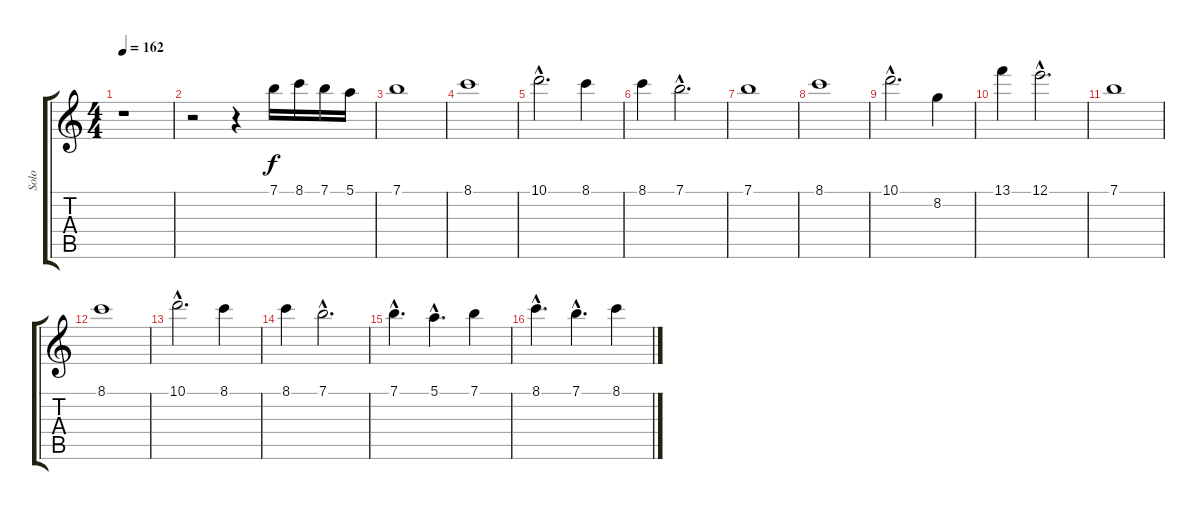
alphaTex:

\track ("Solo" "Solo") {instrument overdrivenguitar}
\staff {score tabs}
\tuning (E4 B3 G3 D3 A2 E2) {hide}
\ts (4 4)
\tempo 162
\clef g2
\ks c
r.1{dy f} |
r.2 r.4 7.1.16 8.1.16 7.1.16 5.1.16 |
\section ("" "")
7.1.1 |
8.1.1 |
10.1{hac}.2{d} 8.1.4 |
8.1.4 7.1{hac}.2{d} |
7.1.1 |
8.1.1 |
10.1{hac}.2{d} 8.2.4 |
13.1.4 12.1{hac}.2{d} |
\section ("" "")
7.1.1 |
8.1.1 |
10.1{hac}.2{d} 8.1.4 |
8.1.4 7.1{hac}.2{d} |
7.1{hac}.4{d} 5.1{hac}.4{d} 7.1.4 |
8.1{hac}.4{d} 7.1{hac}.4{d} 8.1.4
